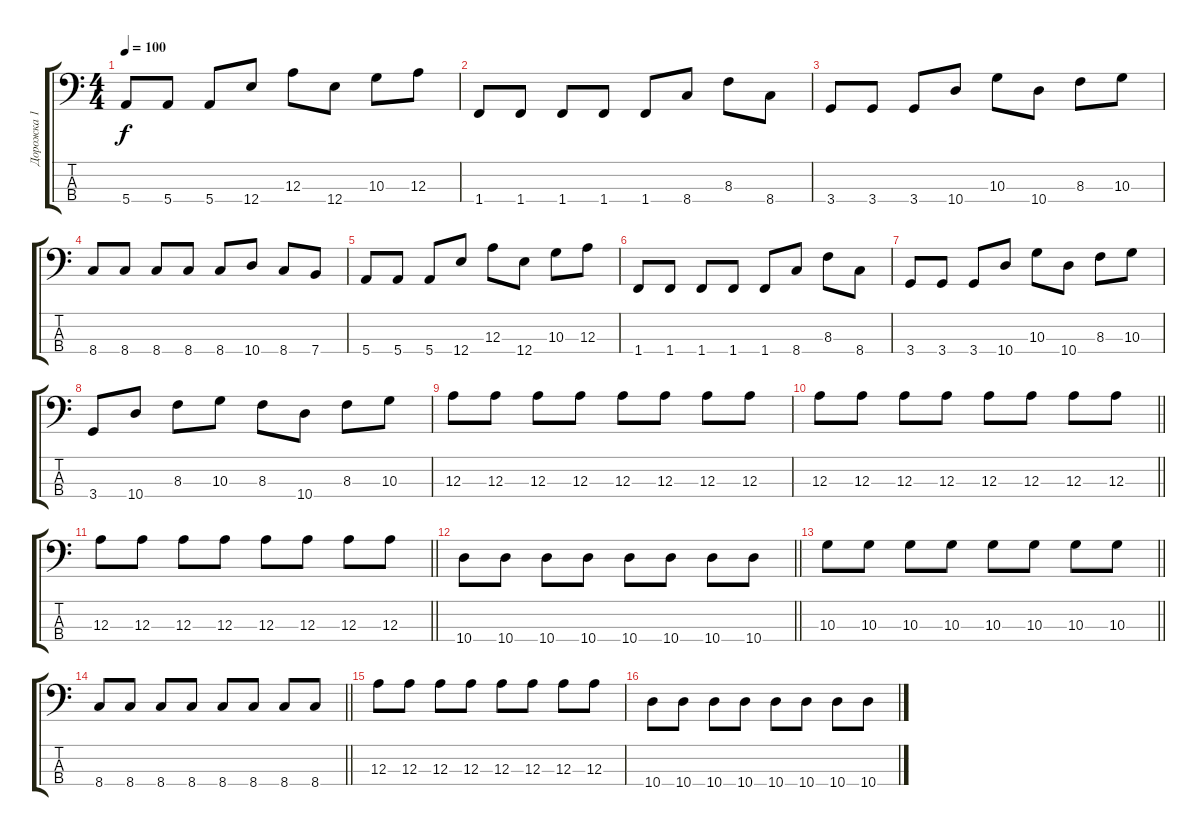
\track ("Дорожка 1" "Дорожка 1") {instrument electricbassfinger}
\staff {score tabs}
\tuning (G2 D2 A1 E1) {hide}
\ts (4 4)
\tempo 100
\clef f4
\ks c
5.4.8{dy f} 5.4.8 5.4.8 12.4.8 12.3.8 12.4.8 10.3.8 12.3.8 |
1.4.8 1.4.8 1.4.8 1.4.8 1.4.8 8.4.8 8.3.8 8.4.8 |
3.4.8 3.4.8 3.4.8 10.4.8 10.3.8 10.4.8 8.3.8 10.3.8 |
8.4.8 8.4.8 8.4.8 8.4.8 8.4.8 10.4.8 8.4.8 7.4.8 |
5.4.8 5.4.8 5.4.8 12.4.8 12.3.8 12.4.8 10.3.8 12.3.8 |
1.4.8 1.4.8 1.4.8 1.4.8 1.4.8 8.4.8 8.3.8 8.4.8 |
3.4.8 3.4.8 3.4.8 10.4.8 10.3.8 10.4.8 8.3.8 10.3.8 |
3.4.8 10.4.8 8.3.8 10.3.8 8.3.8 10.4.8 8.3.8 10.3.8 |
12.3.8 12.3.8 12.3.8 12.3.8 12.3.8 12.3.8 12.3.8 12.3.8 |
\barLineRight lightlight
12.3.8 12.3.8 12.3.8 12.3.8 12.3.8 12.3.8 12.3.8 12.3.8 |
\barLineRight lightlight
12.3.8 12.3.8 12.3.8 12.3.8 12.3.8 12.3.8 12.3.8 12.3.8 |
\barLineRight lightlight
10.4.8 10.4.8 10.4.8 10.4.8 10.4.8 10.4.8 10.4.8 10.4.8 |
\barLineRight lightlight
10.3.8 10.3.8 10.3.8 10.3.8 10.3.8 10.3.8 10.3.8 10.3.8 |
\barLineRight lightlight
8.4.8 8.4.8 8.4.8 8.4.8 8.4.8 8.4.8 8.4.8 8.4.8 |
12.3.8 12.3.8 12.3.8 12.3.8 12.3.8 12.3.8 12.3.8 12.3.8 |
10.4.8 10.4.8 10.4.8 10.4.8 10.4.8 10.4.8 10.4.8 10.4.8
